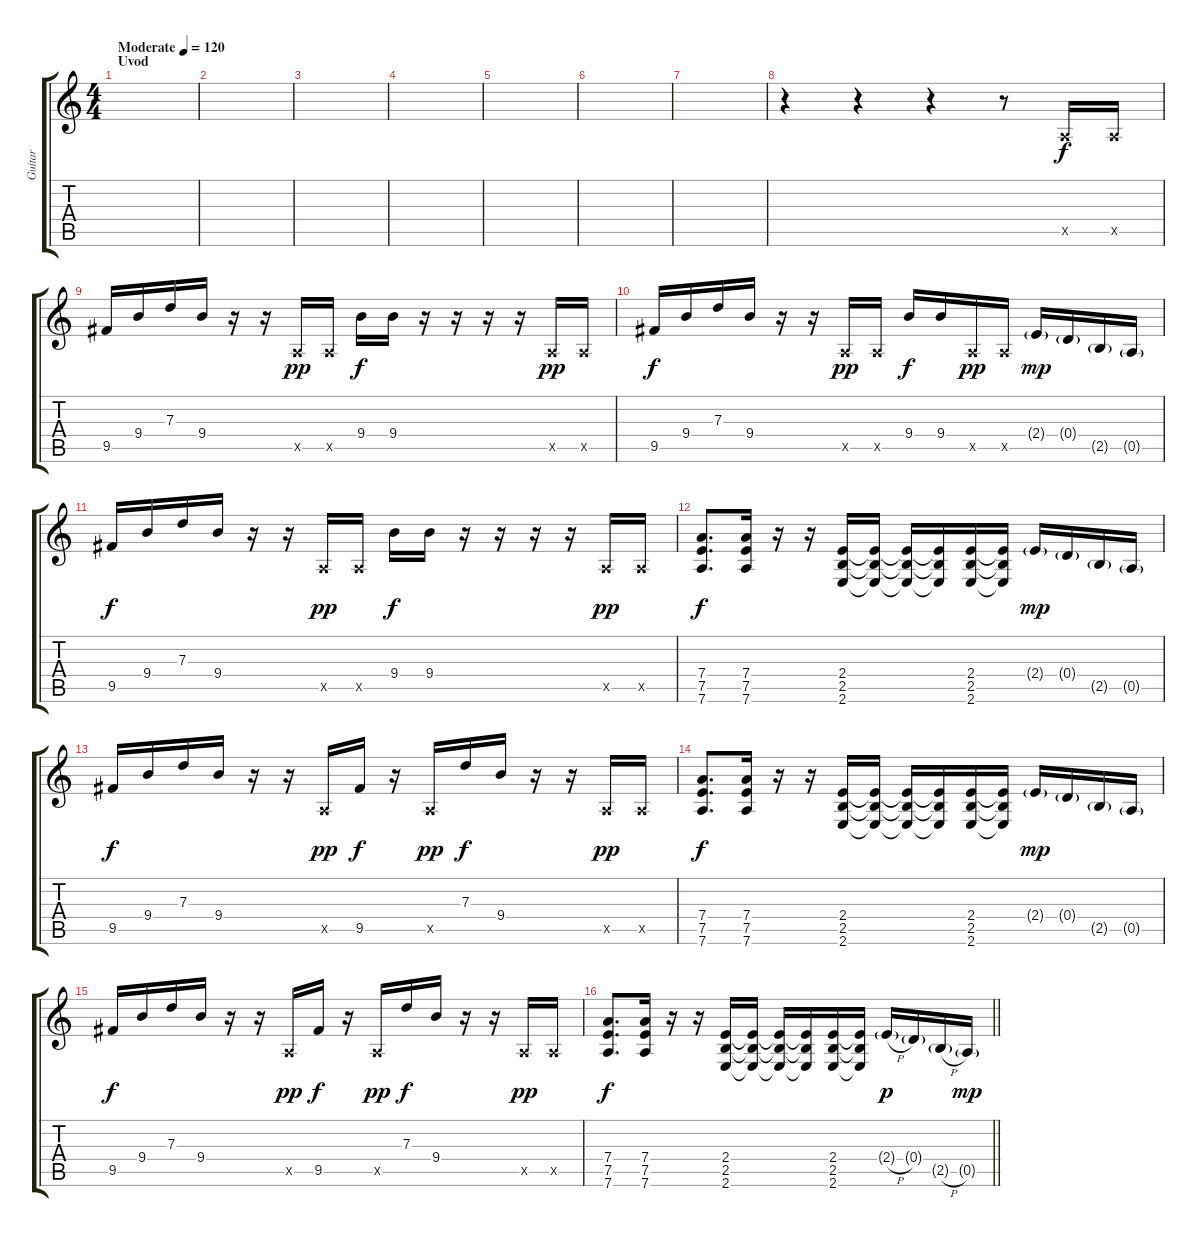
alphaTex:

\track ("Guitar" "Guitar") {instrument overdrivenguitar}
\staff {score tabs}
\tuning (E4 B3 G3 D3 A2 D2) {hide}
\ts (4 4)
\section ("" "Uvod")
\tempo (120 "Moderate")
\clef g2
\ks c
|
|
|
|
|
|
|
r.4 r.4 r.4 r.8 0.5{x}.16 0.5{x}.16 |
9.5.16{dy f} 9.4.16 7.3.16 9.4.16 r.16 r.16 0.5{x}.16{dy pp} 0.5{x}.16 9.4.16{dy f} 9.4.16 r.16 r.16 r.16 r.16 0.5{x}.16{dy pp} 0.5{x}.16 |
9.5.16{dy f} 9.4.16 7.3.16 9.4.16 r.16 r.16 0.5{x}.16{dy pp} 0.5{x}.16 9.4.16{dy f} 9.4.16 0.5{x}.16{dy pp} 0.5{x}.16 2.4{g}.16{dy mp} 0.4{g}.16 2.5{g}.16 0.5{g}.16 |
9.5.16{dy f} 9.4.16 7.3.16 9.4.16 r.16 r.16 0.5{x}.16{dy pp} 0.5{x}.16 9.4.16{dy f} 9.4.16 r.16 r.16 r.16 r.16 0.5{x}.16{dy pp} 0.5{x}.16 |
(7.4 7.5 7.6).8{d dy f} (7.4 7.5 7.6).16 r.16 r.16 (2.4 2.5 2.6).16 (2.4{t} 2.5{t} 2.6{t}).16 (2.4{t} 2.5{t} 2.6{t}).16 (2.4{t} 2.5{t} 2.6{t}).16 (2.4 2.5 2.6).16 (2.4{t} 2.5{t} 2.6{t}).16 2.4{g}.16{dy mp} 0.4{g}.16 2.5{g}.16 0.5{g}.16 |
9.5.16{dy f} 9.4.16 7.3.16 9.4.16 r.16 r.16 0.5{x}.16{dy pp} 9.5.16{dy f} r.16 0.5{x}.16{dy pp} 7.3.16{dy f} 9.4.16 r.16 r.16 0.5{x}.16{dy pp} 0.5{x}.16 |
(7.4 7.5 7.6).8{d dy f} (7.4 7.5 7.6).16 r.16 r.16 (2.4 2.5 2.6).16 (2.4{t} 2.5{t} 2.6{t}).16 (2.4{t} 2.5{t} 2.6{t}).16 (2.4{t} 2.5{t} 2.6{t}).16 (2.4 2.5 2.6).16 (2.4{t} 2.5{t} 2.6{t}).16 2.4{g}.16{dy mp} 0.4{g}.16 2.5{g}.16 0.5{g}.16 |
9.5.16{dy f} 9.4.16 7.3.16 9.4.16 r.16 r.16 0.5{x}.16{dy pp} 9.5.16{dy f} r.16 0.5{x}.16{dy pp} 7.3.16{dy f} 9.4.16 r.16 r.16 0.5{x}.16{dy pp} 0.5{x}.16 |
\barLineRight lightlight
(7.4 7.5 7.6).8{d dy f} (7.4 7.5 7.6).16 r.16 r.16 (2.4 2.5 2.6).16 (2.4{t} 2.5{t} 2.6{t}).16 (2.4{t} 2.5{t} 2.6{t}).16 (2.4{t} 2.5{t} 2.6{t}).16 (2.4 2.5 2.6).16 (2.4{t} 2.5{t} 2.6{t}).16 2.4{h g}.16{dy p} 0.4{g}.16 2.5{h g}.16 0.5{g}.16{dy mp}
